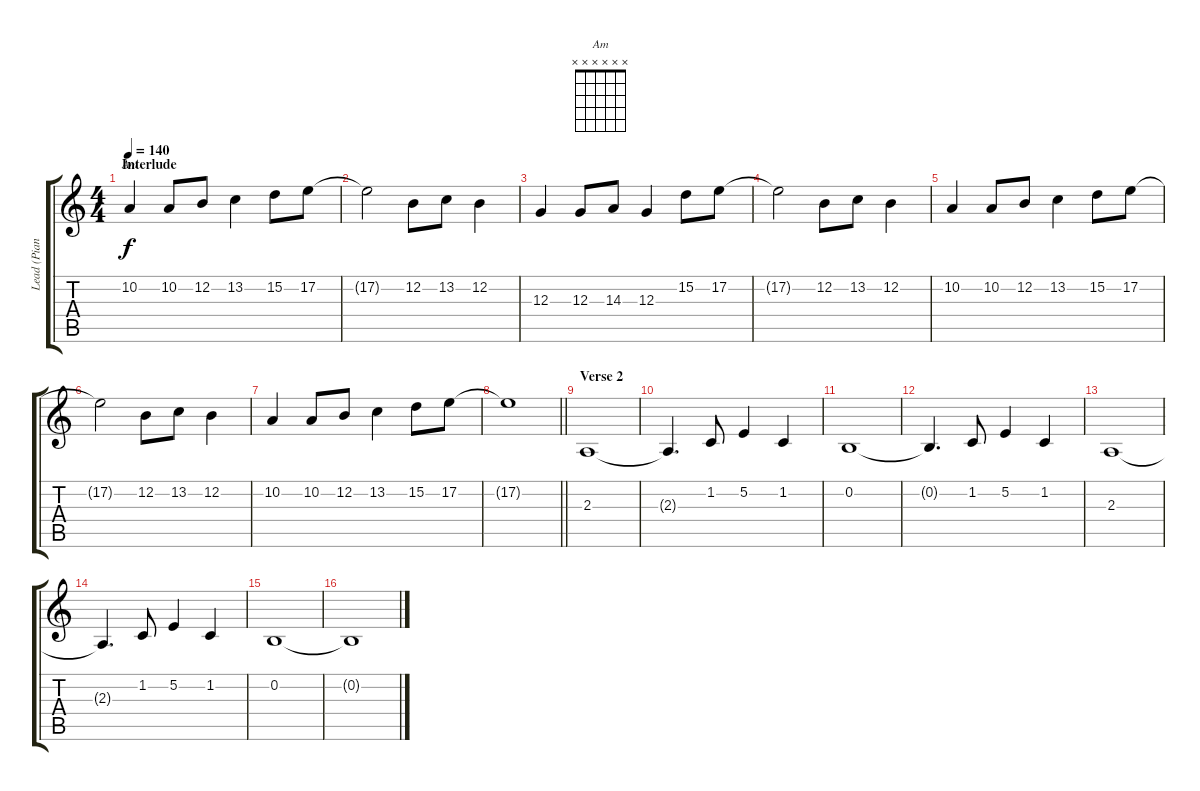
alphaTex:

\track ("Lead (Piano)" "Lead (Pian") {instrument brightacousticpiano}
\staff {score tabs}
\tuning (E4 B3 G3 D3 A2 E2) {hide}
\chord ("Am" x x x x x x)
\ts (4 4)
\section ("" "Interlude")
\tempo 140
\clef g2
\ks c
10.2.4{ch "Am" dy f} 10.2.8 12.2.8 13.2.4 15.2.8 17.2.8 |
17.2{t}.2 12.2.8 13.2.8 12.2.4 |
12.3.4 12.3.8 14.3.8 12.3.4 15.2.8 17.2.8 |
17.2{t}.2 12.2.8 13.2.8 12.2.4 |
10.2.4 10.2.8 12.2.8 13.2.4 15.2.8 17.2.8 |
17.2{t}.2 12.2.8 13.2.8 12.2.4 |
10.2.4 10.2.8 12.2.8 13.2.4 15.2.8 17.2.8 |
\barLineRight lightlight
17.2{t}.1 |
\section ("" "Verse 2")
2.3.1 |
2.3{t}.4{d} 1.2.8 5.2.4 1.2.4 |
0.2.1 |
0.2{t}.4{d} 1.2.8 5.2.4 1.2.4 |
2.3.1 |
2.3{t}.4{d} 1.2.8 5.2.4 1.2.4 |
0.2.1 |
0.2{t}.1
